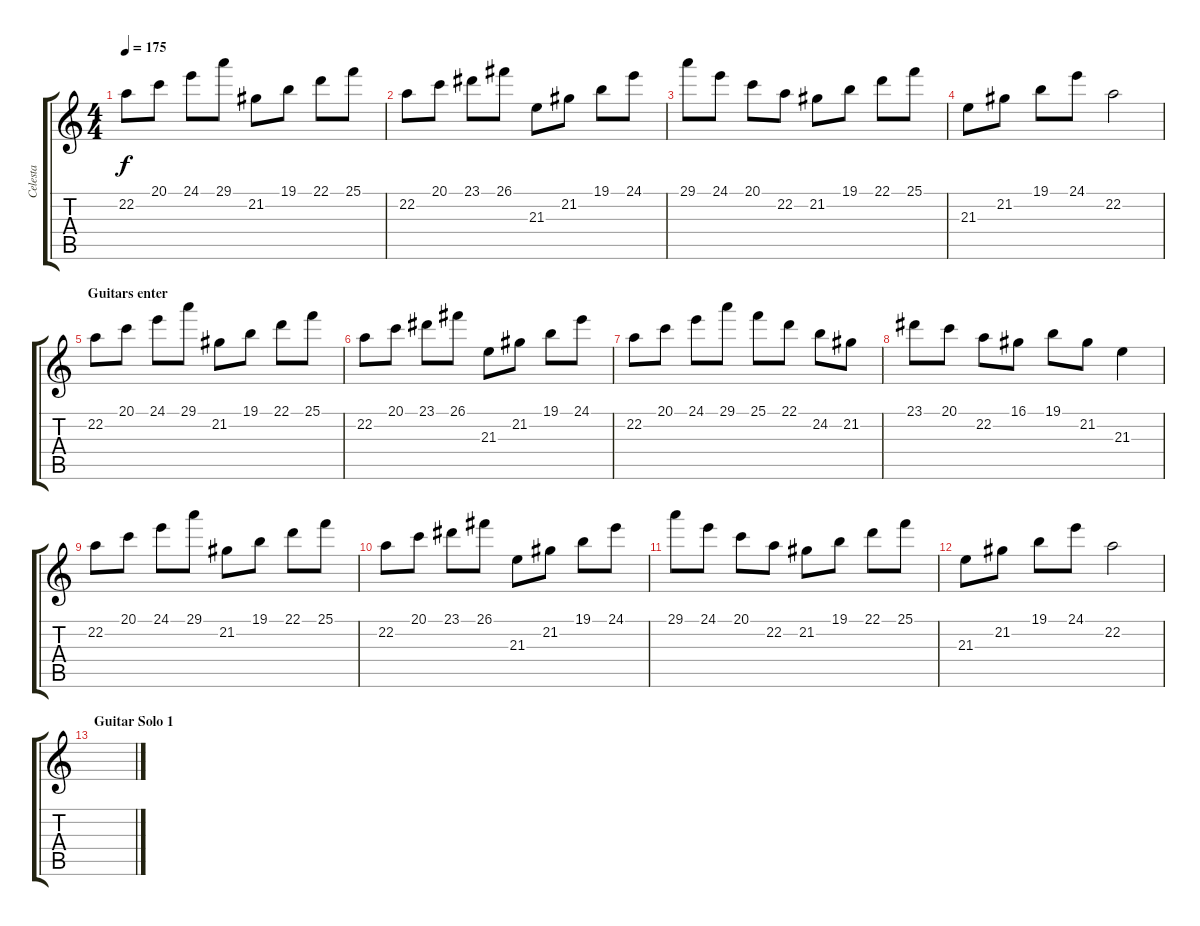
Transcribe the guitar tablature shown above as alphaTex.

\track ("Celesta" "Celesta") {instrument celesta}
\staff {score tabs}
\tuning (E4 B3 G3 D3 A2 E2) {hide}
\ts (4 4)
\tempo 175
\clef g2
\ks c
22.2.8{dy f} 20.1.8 24.1.8 29.1.8 21.2.8 19.1.8 22.1.8 25.1.8 |
22.2.8 20.1.8 23.1.8 26.1.8 21.3.8 21.2.8 19.1.8 24.1.8 |
29.1.8 24.1.8 20.1.8 22.2.8 21.2.8 19.1.8 22.1.8 25.1.8 |
21.3.8 21.2.8 19.1.8 24.1.8 22.2.2 |
\section ("" "Guitars enter")
22.2.8 20.1.8 24.1.8 29.1.8 21.2.8 19.1.8 22.1.8 25.1.8 |
22.2.8 20.1.8 23.1.8 26.1.8 21.3.8 21.2.8 19.1.8 24.1.8 |
22.2.8 20.1.8 24.1.8 29.1.8 25.1.8 22.1.8 24.2.8 21.2.8 |
23.1.8 20.1.8 22.2.8 16.1.8 19.1.8 21.2.8 21.3.4 |
22.2.8 20.1.8 24.1.8 29.1.8 21.2.8 19.1.8 22.1.8 25.1.8 |
22.2.8 20.1.8 23.1.8 26.1.8 21.3.8 21.2.8 19.1.8 24.1.8 |
29.1.8 24.1.8 20.1.8 22.2.8 21.2.8 19.1.8 22.1.8 25.1.8 |
21.3.8 21.2.8 19.1.8 24.1.8 22.2.2 |
\section ("" "Guitar Solo 1")
